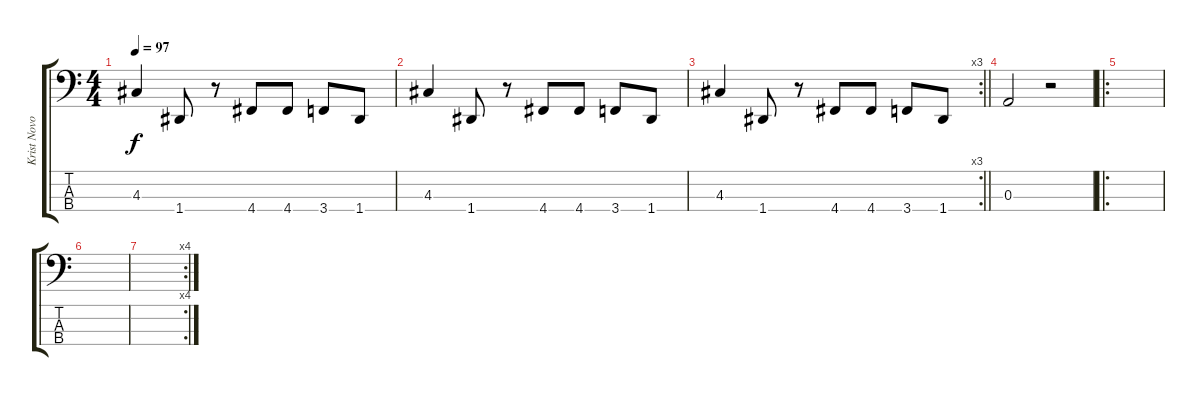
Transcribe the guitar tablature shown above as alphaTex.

\track ("Krist Novoselic" "Krist Novo") {instrument electricbassfinger}
\staff {score tabs}
\tuning (G2 D2 A1 D1) {hide}
\ts (4 4)
\tempo 97
\clef f4
\ks c
4.3.4{dy f} 1.4.8 r.8 4.4.8 4.4.8 3.4.8 1.4.8 |
4.3.4 1.4.8 r.8 4.4.8 4.4.8 3.4.8 1.4.8 |
\rc 3
\barLineRight lightlight
4.3.4 1.4.8 r.8 4.4.8 4.4.8 3.4.8 1.4.8 |
0.3.2 r.2 |
\ro
|
|
\rc 4
